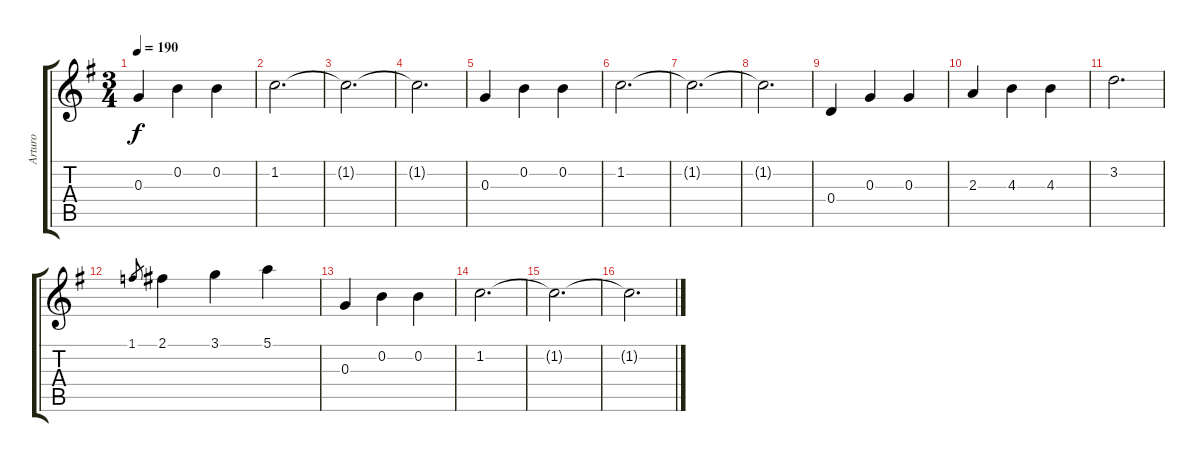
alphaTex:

\track ("Arturo" "Arturo") {instrument acousticguitarsteel}
\staff {score tabs}
\tuning (E4 B3 G3 D3 A2 E2) {hide}
\ts (3 4)
\tempo 190
\clef g2
\ks g
0.3.4{dy f} 0.2.4 0.2.4 |
1.2.2{d} |
1.2{t}.2{d} |
1.2{t}.2{d} |
0.3.4 0.2.4 0.2.4 |
1.2.2{d} |
1.2{t}.2{d} |
1.2{t}.2{d} |
0.4.4 0.3.4 0.3.4 |
2.3.4 4.3.4 4.3.4 |
3.2.2{d} |
1.1.8{gr} 2.1.4 3.1.4 5.1.4 |
0.3.4 0.2.4 0.2.4 |
1.2.2{d} |
1.2{t}.2{d} |
1.2{t}.2{d}
